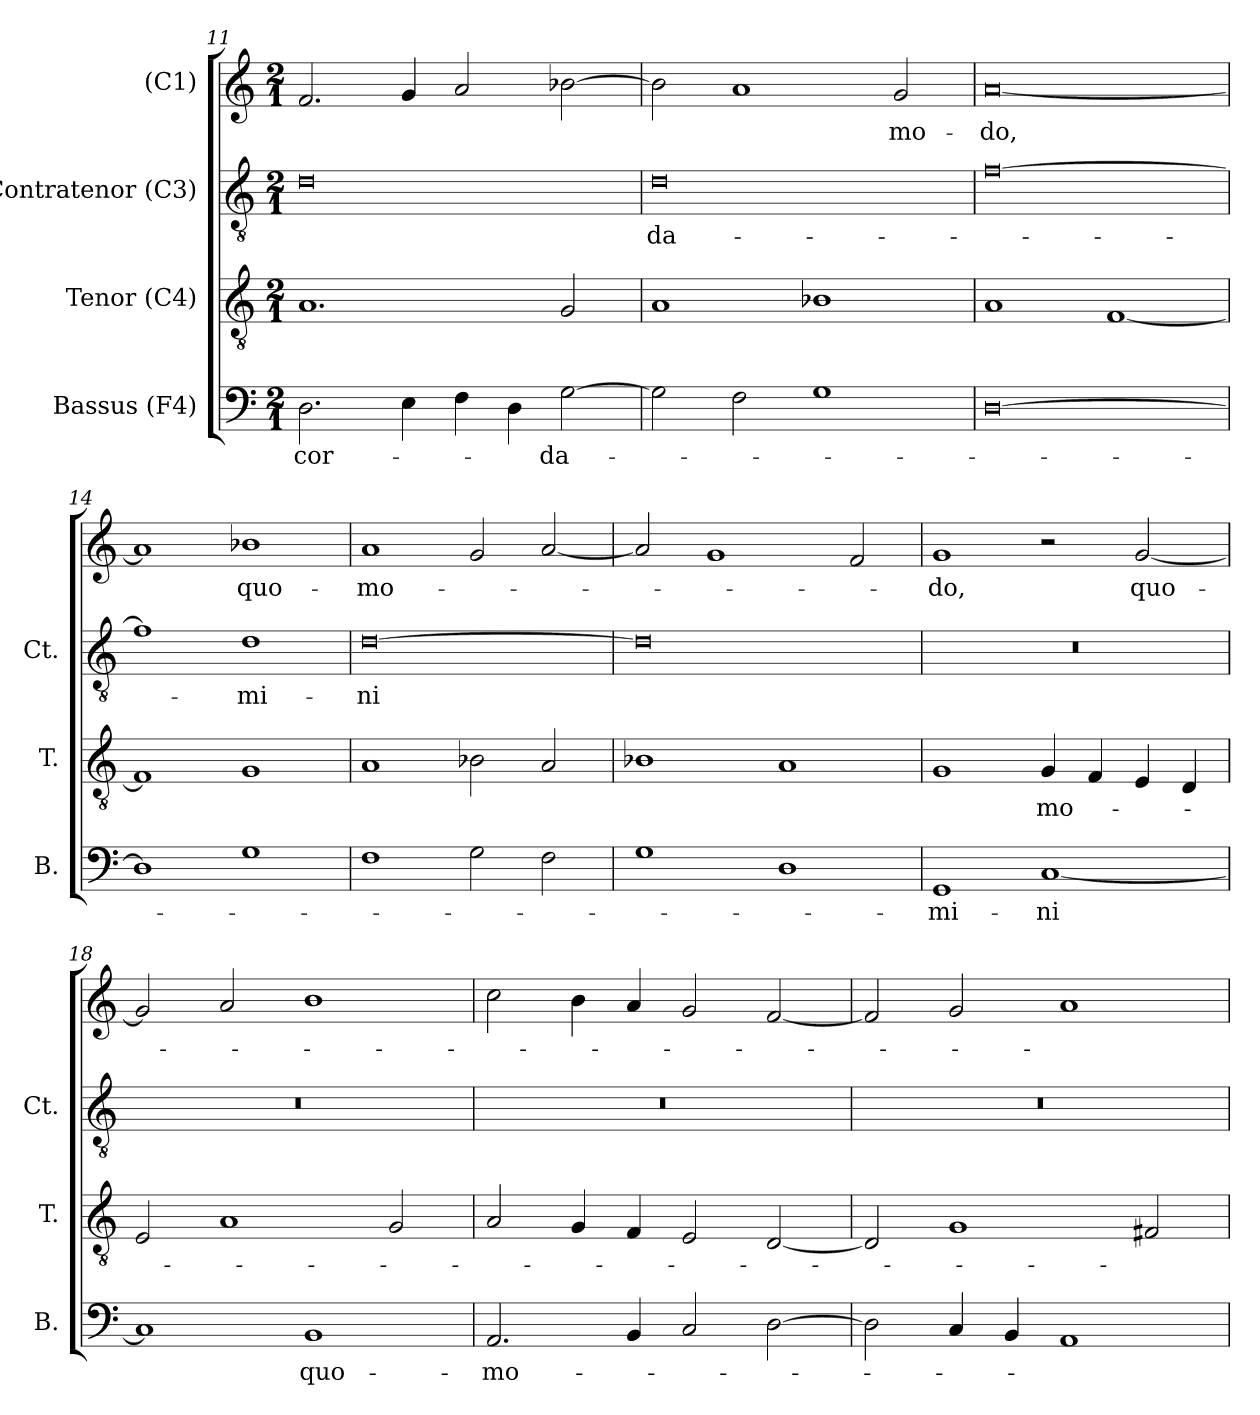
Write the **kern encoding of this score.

**kern	**text	**kern	**text	**kern	**text	**kern	**text
*part4	*part4	*part3	*part3	*part2	*part2	*part1	*part1
*staff4	*staff4	*staff3	*staff3	*staff2	*staff2	*staff1	*staff1
*I"Bassus (F4)	*	*I"Tenor (C4)	*	*I"Contratenor (C3)	*	*I"(C1)	*
*I'B.	*	*I'T.	*	*I'Ct.	*	*	*
*clefF4	*	*clefGv2	*	*clefGv2	*	*clefG2	*
*	*	*ITrd7c12	*	*ITrd7c12	*	*	*
*k[]	*	*k[]	*	*k[]	*	*k[]	*
*C:	*	*C:	*	*C:	*	*C:	*
*M2/1	*	*M2/1	*	*M2/1	*	*M2/1	*
=11	=11	=11	=11	=11	=11	=11	=11
!	!LO:LY:b:color=#000000	!	!	!	!	!	!
2.Di\	-cor-	1.AAi	.	0Di	.	2.fi/	.
4Ei\	.	.	.	.	.	4gi/	.
4Fi\	.	.	.	.	.	2ai/	.
4Di\	.	.	.	.	.	.	.
!	!LO:LY:b:color=#000000	!	!	!	!	!	!
[2Gi\	-da-	2GGi/	.	.	.	[2b-i\	.
=12	=12	=12	=12	=12	=12	=12	=12
!	!	!	!	!	!LO:LY:b:color=#000000	!	!
2Gi\]	.	1AAi	.	0Di	-da-	2b-i\]	.
2Fi\	.	.	.	.	.	1ai	.
1Gi	.	1BB-Xi	.	.	.	.	.
!	!	!	!	!	!	!	!LO:LY:b:color=#000000
.	.	.	.	.	.	2gi/	-mo-
=13	=13	=13	=13	=13	=13	=13	=13
!	!	!	!	!	!	!	!LO:LY:b:color=#000000
[0Di	.	1AAi	.	[0Fi	.	[0ai	-do,
.	.	[1FFi	.	.	.	.	.
=14	=14	=14	=14	=14	=14	=14	=14
1Di]	.	1FFi]	.	1Fi]	.	1ai]	.
!	!	!	!	!	!LO:LY:b:color=#000000	!	!
!	!	!	!	!	!	!	!LO:LY:b:color=#000000
1Gi	.	1GGi	.	1Di	-mi-	1b-i	quo-
!!LO:PB:g=z
=15	=15	=15	=15	=15	=15	=15	=15
!	!	!	!	!	!LO:LY:b:color=#000000	!	!
!	!	!	!	!	!	!	!LO:LY:b:color=#000000
1Fi	.	1AAi	.	[0Di	-ni	1ai	-mo-
2Gi\	.	2BB-i\	.	.	.	2gi/	.
2Fi\	.	2AAi/	.	.	.	[2ai/	.
=16	=16	=16	=16	=16	=16	=16	=16
1Gi	.	1BB-i	.	0Di]	.	2ai/]	.
.	.	.	.	.	.	1gi	.
1Di	.	1AAi	.	.	.	.	.
.	.	.	.	.	.	2fi/	.
=17	=17	=17	=17	=17	=17	=17	=17
!	!LO:LY:b:color=#000000	!	!	!LO:N:vis=1	!	!	!
!	!	!	!	!	!	!	!LO:LY:b:color=#000000
1GGi	-mi-	1GGi	.	0r	.	1gi	-do,
!	!LO:LY:b:color=#000000	!	!	!	!	!	!
!	!	!	!LO:LY:b:color=#000000	!	!	!	!
[1Ci	-ni	4GGi/	-mo-	.	.	2r	.
.	.	4FFi/	.	.	.	.	.
!	!	!	!	!	!	!	!LO:LY:b:color=#000000
.	.	4EEi/	.	.	.	[2gi/	quo-
.	.	4DDi/	.	.	.	.	.
=18	=18	=18	=18	=18	=18	=18	=18
!	!	!	!	!LO:N:vis=1	!	!	!
1Ci]	.	2EEi/	.	0r	.	2gi/]	.
.	.	1AAi	.	.	.	2ai/	.
!	!LO:LY:b:color=#000000	!	!	!	!	!	!
1BBi	quo-	.	.	.	.	1bi	.
.	.	2GGi/	.	.	.	.	.
=19	=19	=19	=19	=19	=19	=19	=19
!	!LO:LY:b:color=#000000	!	!	!LO:N:vis=1	!	!	!
2.AAi/	-mo-	2AAi/	.	0r	.	2cci\	.
.	.	4GGi/	.	.	.	4bi\	.
4BBi/	.	4FFi/	.	.	.	4ai/	.
2Ci/	.	2EEi/	.	.	.	2gi/	.
[2Di\	.	[2DDi/	.	.	.	[2fi/	.
!!LO:LB:g=z
=20	=20	=20	=20	=20	=20	=20	=20
!	!	!	!	!LO:N:vis=1	!	!	!
2Di\]	.	2DDi/]	.	0r	.	2fi/]	.
4Ci/	.	1GGi	.	.	.	2gi/	.
4BBi/	.	.	.	.	.	.	.
1AAi	.	.	.	.	.	1ai	.
.	.	2FF#i/	.	.	.	.	.
=	=	=	=	=	=	=	=
*-	*-	*-	*-	*-	*-	*-	*-
